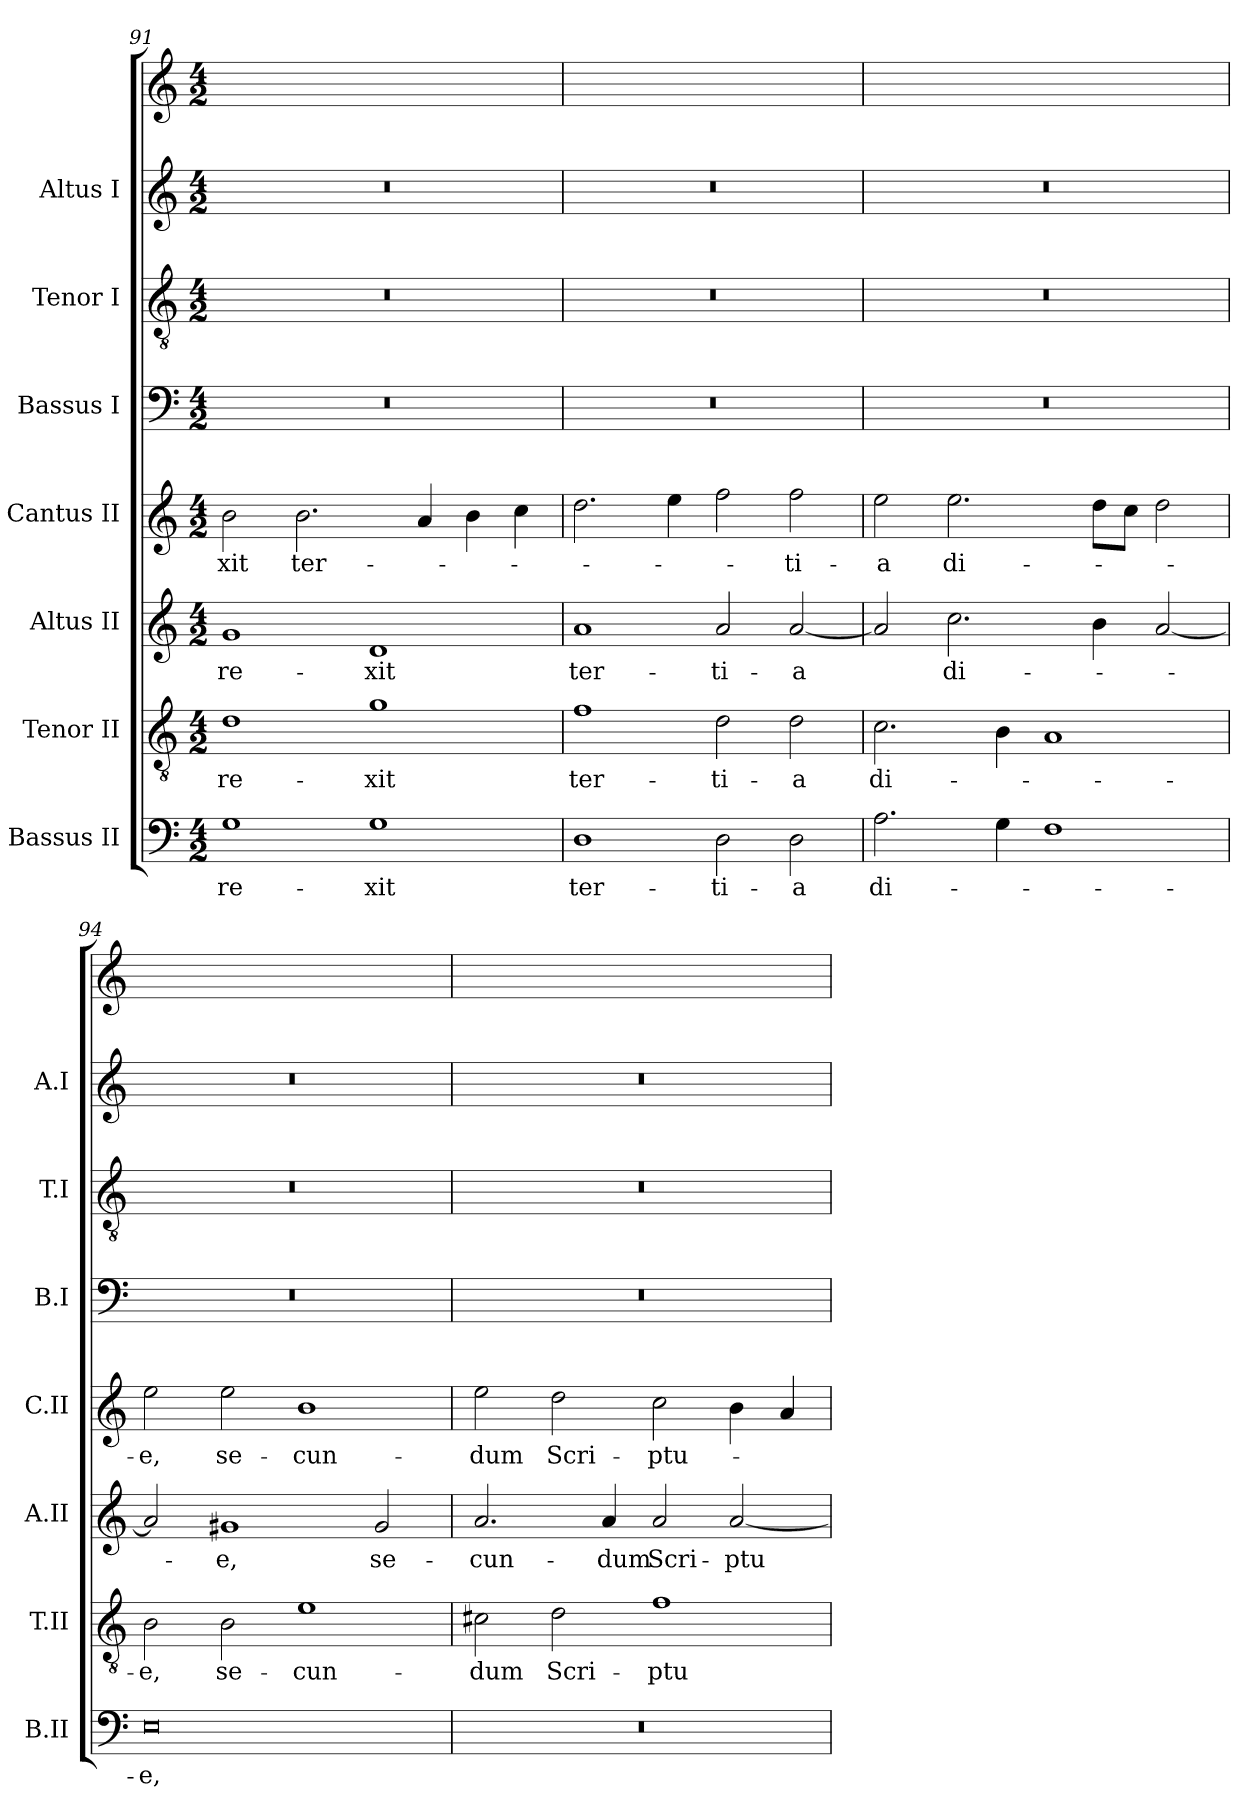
**kern	**text	**kern	**text	**kern	**text	**kern	**text	**kern	**kern	**kern	**kern
*part8	*part8	*part7	*part7	*part6	*part6	*part5	*part5	*part4	*part3	*part2	*part1
*staff8	*staff8	*staff7	*staff7	*staff6	*staff6	*staff5	*staff5	*staff4	*staff3	*staff2	*staff1
*I"Bassus II	*	*I"Tenor II	*	*I"Altus II	*	*I"Cantus II	*	*I"Bassus I	*I"Tenor I	*I"Altus I	*
*I'B.II	*	*I'T.II	*	*I'A.II	*	*I'C.II	*	*I'B.I	*I'T.I	*I'A.I	*
*clefF4	*	*clefGv2	*	*clefG2	*	*clefG2	*	*clefF4	*clefGv2	*clefG2	*clefG2
*	*	*ITrd7c12	*	*	*	*	*	*	*ITrd7c12	*	*
*k[]	*	*k[]	*	*k[]	*	*k[]	*	*k[]	*k[]	*k[]	*k[]
*C:	*	*C:	*	*C:	*	*C:	*	*C:	*C:	*C:	*C:
*M4/2	*	*M4/2	*	*M4/2	*	*M4/2	*	*M4/2	*M4/2	*M4/2	*M4/2
=91	=91	=91	=91	=91	=91	=91	=91	=91	=91	=91	=91
1G\	-re-	1D\	-re-	1g/	-re-	2b\	-xit	0r	0r	0r	0ryy
.	.	.	.	.	.	2.b\	ter-	.	.	.	.
1G\	-xit	1G\	-xit	1d/	-xit	.	.	.	.	.	.
.	.	.	.	.	.	4a/	.	.	.	.	.
.	.	.	.	.	.	4b\	.	.	.	.	.
.	.	.	.	.	.	4cc\	.	.	.	.	.
=92	=92	=92	=92	=92	=92	=92	=92	=92	=92	=92	=92
1D\	ter-	1F\	ter-	1a/	ter-	2.dd\	.	0r	0r	0r	0ryy
.	.	.	.	.	.	4ee\	.	.	.	.	.
2D\	-ti-	2D\	-ti-	2a/	-ti-	2ff\	.	.	.	.	.
2D\	-a	2D\	-a	[2a/	-a	2ff\	-ti-	.	.	.	.
=93	=93	=93	=93	=93	=93	=93	=93	=93	=93	=93	=93
2.A\	di-	2.C\	di-	2a/]	.	2ee\	-a	0r	0r	0r	0ryy
.	.	.	.	2.cc\	di-	2.ee\	di-	.	.	.	.
4G\	.	4BB\	.	.	.	.	.	.	.	.	.
1F\	.	1AA/	.	.	.	.	.	.	.	.	.
.	.	.	.	4b\	.	8dd\L	.	.	.	.	.
.	.	.	.	.	.	8cc\J	.	.	.	.	.
.	.	.	.	[2a/	.	2dd\	.	.	.	.	.
=94	=94	=94	=94	=94	=94	=94	=94	=94	=94	=94	=94
0E\	-e,	2BB\	-e,	2a/]	.	2ee\	-e,	0r	0r	0r	0ryy
.	.	2BB\	se-	1g#X/	-e,	2ee\	se-	.	.	.	.
.	.	1E\	-cun-	.	.	1b\	-cun-	.	.	.	.
.	.	.	.	2g#/	se-	.	.	.	.	.	.
=95	=95	=95	=95	=95	=95	=95	=95	=95	=95	=95	=95
0r	.	2C#X\	-dum	2.a/	-cun-	2ee\	-dum	0r	0r	0r	0ryy
.	.	2D\	Scri-	.	.	2dd\	Scri-	.	.	.	.
.	.	.	.	4a/	-dum	.	.	.	.	.	.
.	.	1F\	-ptu-	2a/	Scri-	2cc\	-ptu-	.	.	.	.
.	.	.	.	[2a/	-ptu-	4b\	.	.	.	.	.
.	.	.	.	.	.	4a/	.	.	.	.	.
=	=	=	=	=	=	=	=	=	=	=	=
*-	*-	*-	*-	*-	*-	*-	*-	*-	*-	*-	*-
